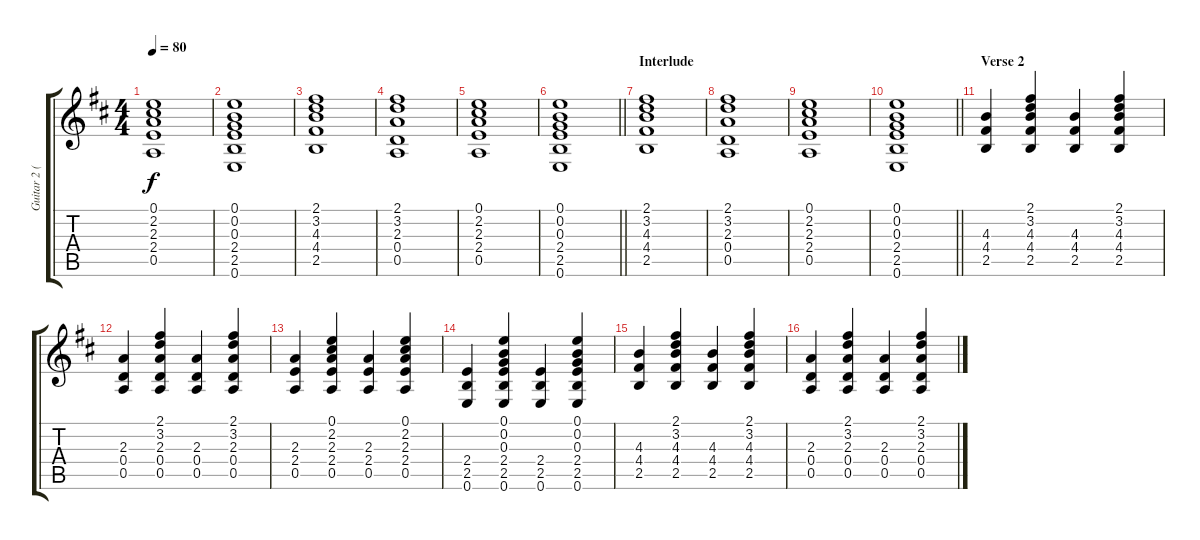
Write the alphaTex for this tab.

\track ("Guitar 2 (R. Peake)" "Guitar 2 (") {instrument overdrivenguitar}
\staff {score tabs}
\tuning (E4 B3 G3 D3 A2 E2) {hide}
\ts (4 4)
\tempo 80
\clef g2
\ks d
(0.1 2.2 2.3 2.4 0.5).1{dy f} |
(0.1 0.2 0.3 2.4 2.5 0.6).1 |
(2.1 3.2 4.3 4.4 2.5).1 |
(2.1 3.2 2.3 0.4 0.5).1 |
(0.1 2.2 2.3 2.4 0.5).1 |
\barLineRight lightlight
(0.1 0.2 0.3 2.4 2.5 0.6).1 |
\section ("" "Interlude")
(2.1 3.2 4.3 4.4 2.5).1 |
(2.1 3.2 2.3 0.4 0.5).1 |
(0.1 2.2 2.3 2.4 0.5).1 |
\barLineRight lightlight
(0.1 0.2 0.3 2.4 2.5 0.6).1 |
\section ("" "Verse 2")
(4.3 4.4 2.5).4{instrument electricguitarclean} (2.1 3.2 4.3 4.4 2.5).4 (4.3 4.4 2.5).4 (2.1 3.2 4.3 4.4 2.5).4 |
(2.3 0.4 0.5).4 (2.1 3.2 2.3 0.4 0.5).4 (2.3 0.4 0.5).4 (2.1 3.2 2.3 0.4 0.5).4 |
(2.3 2.4 0.5).4 (0.1 2.2 2.3 2.4 0.5).4 (2.3 2.4 0.5).4 (0.1 2.2 2.3 2.4 0.5).4 |
(2.4 2.5 0.6).4 (0.1 0.2 0.3 2.4 2.5 0.6).4 (2.4 2.5 0.6).4 (0.1 0.2 0.3 2.4 2.5 0.6).4 |
(4.3 4.4 2.5).4 (2.1 3.2 4.3 4.4 2.5).4 (4.3 4.4 2.5).4 (2.1 3.2 4.3 4.4 2.5).4 |
(2.3 0.4 0.5).4 (2.1 3.2 2.3 0.4 0.5).4 (2.3 0.4 0.5).4 (2.1 3.2 2.3 0.4 0.5).4
